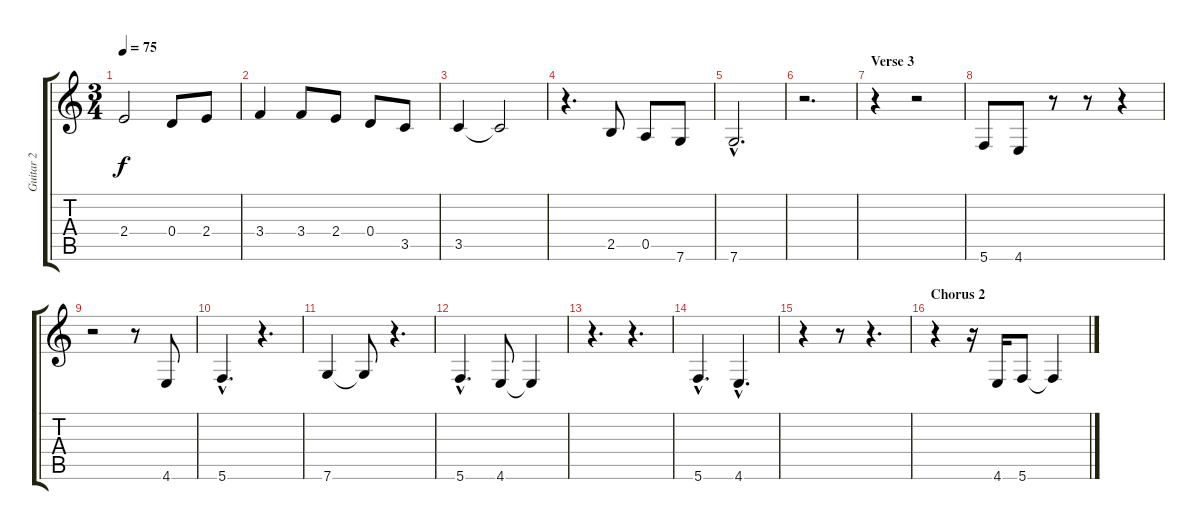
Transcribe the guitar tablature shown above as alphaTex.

\track ("Guitar 2" "Guitar 2") {instrument overdrivenguitar}
\staff {score tabs}
\tuning (E4 B3 G3 D3 A2 C2) {hide}
\ts (3 4)
\tempo 75
\clef g2
\ks c
2.4{t}.2{dy f} 0.4.8 2.4.8 |
3.4.4 3.4.8 2.4.8 0.4.8 3.5.8 |
3.5.4 3.5{t}.2 |
r.4{d} 2.5.8 0.5.8 7.6.8 |
7.6{hac}.2{d} |
r.2{d} |
\section ("" "Verse 3")
r.4 r.2 |
5.6.8 4.6.8 r.8 r.8 r.4 |
r.2 r.8 4.6.8 |
5.6{hac}.4{d} r.4{d} |
7.6.4 7.6{t}.8 r.4{d} |
5.6{hac}.4{d} 4.6.8 4.6{t}.4 |
r.4{d} r.4{d} |
5.6{hac}.4{d} 4.6{hac}.4{d} |
r.4 r.8 r.4{d} |
\section ("" "Chorus 2")
r.4 r.16 4.6.16 5.6.8 5.6{t}.4
